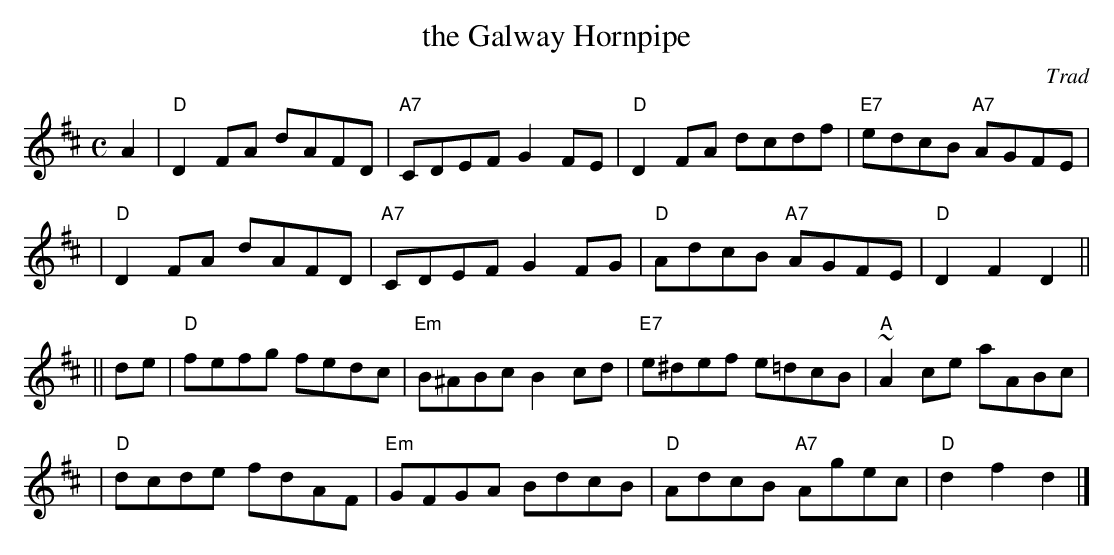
X:1
T:the Galway Hornpipe
O:Trad
M:C
L:1/8
K:D
A2 \
| "D"D2FA dAFD | "A7"CDEF G2FE | "D"D2FA dcdf | "E7"edcB "A7"AGFE |
| "D"D2FA dAFD | "A7"CDEF G2FG | "D"AdcB "A7"AGFE | "D"D2F2 D2 ||
|| de \
| "D"fefg fedc | "Em"B^ABc B2cd | "E7"e^def e=dcB | "A"~A2ce aABc |
| "D"dcde fdAF | "Em"GFGA BdcB | "D"AdcB "A7"Agec | "D"d2f2 d2 |]
